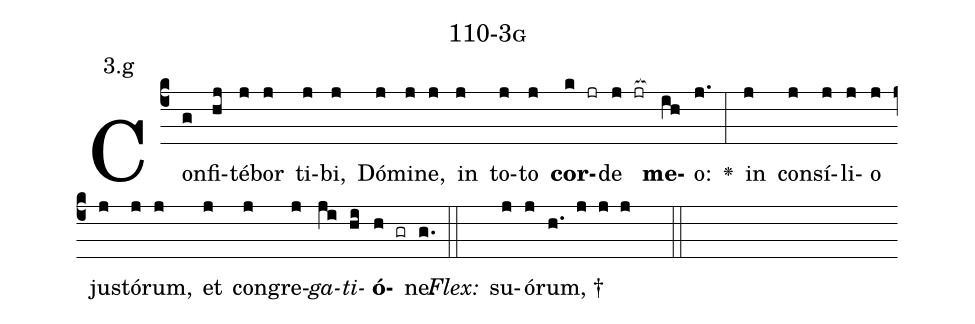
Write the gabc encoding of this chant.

name: 110-3g;
annotation: 3.g;
%%
(c4)Con(g)fi(hj)té(j)bor(j) ti(j)bi,(j) Dó(j)mi(j)ne,(j) in(j) to(j)to(j) <b>cor</b>(k jr)de(j jr[ocb:1{]) <b>me</b>(ih[ocb:0}])o:(j.) <v>\greheightstar</v>(:) in(j) con(j)sí(j)li(j)o(j) jus(j)tó(j)rum,(j) et(j) con(j)gre(j)<i>ga</i>(ji)<i>ti</i>(hi)<b>ó</b>(h gr)ne.(g.) (::)
<i>Flex:</i>()  su(j)ó(j)rum, †(h. j j j  ::)

%E(j) u(j) o(ji) u(hi) a(h) e.(g.) (::)
